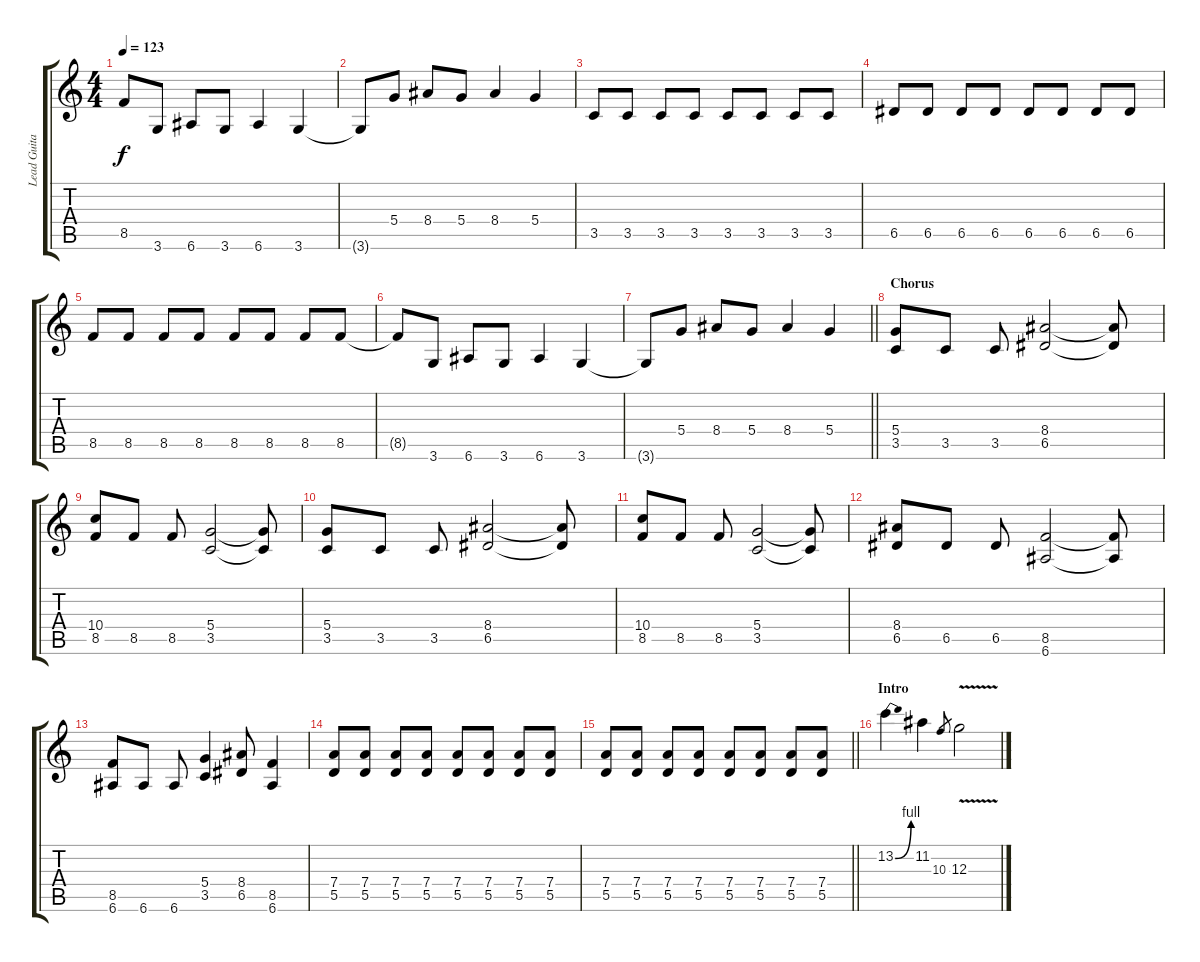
\track ("Lead Guitar II" "Lead Guita") {instrument distortionguitar}
\staff {score tabs}
\tuning (E4 B3 G3 D3 A2 E2) {hide}
\ts (4 4)
\tempo 123
\clef g2
\ks c
8.5{t}.8{dy f} 3.6.8 6.6.8 3.6.8 6.6.4 3.6.4 |
3.6{t}.8 5.4.8 8.4.8 5.4.8 8.4.4 5.4.4 |
3.5.8 3.5.8 3.5.8 3.5.8 3.5.8 3.5.8 3.5.8 3.5.8 |
6.5.8 6.5.8 6.5.8 6.5.8 6.5.8 6.5.8 6.5.8 6.5.8 |
8.5.8 8.5.8 8.5.8 8.5.8 8.5.8 8.5.8 8.5.8 8.5.8 |
8.5{t}.8 3.6.8 6.6.8 3.6.8 6.6.4 3.6.4 |
\barLineRight lightlight
3.6{t}.8 5.4.8 8.4.8 5.4.8 8.4.4 5.4.4 |
\section ("" "Chorus")
(5.4 3.5).8 3.5.8 3.5.8 (8.4 6.5).2 (8.4{t} 6.5{t}).8 |
(10.4 8.5).8 8.5.8 8.5.8 (5.4 3.5).2 (5.4{t} 3.5{t}).8 |
(5.4 3.5).8 3.5.8 3.5.8 (8.4 6.5).2 (8.4{t} 6.5{t}).8 |
(10.4 8.5).8 8.5.8 8.5.8 (5.4 3.5).2 (5.4{t} 3.5{t}).8 |
(8.4 6.5).8 6.5.8 6.5.8 (8.5 6.6).2 (8.5{t} 6.6{t}).8 |
(8.5 6.6).8 6.6.8 6.6.8 (5.4 3.5).4 (8.4 6.5).8 (8.5 6.6).4 |
(7.4 5.5).8 (7.4 5.5).8 (7.4 5.5).8 (7.4 5.5).8 (7.4 5.5).8 (7.4 5.5).8 (7.4 5.5).8 (7.4 5.5).8 |
\barLineRight lightlight
(7.4 5.5).8 (7.4 5.5).8 (7.4 5.5).8 (7.4 5.5).8 (7.4 5.5).8 (7.4 5.5).8 (7.4 5.5).8 (7.4 5.5).8 |
\section ("" "Intro")
13.2{be (bend 0 0 60 4)}.4 11.2.4 10.3.8{gr} 12.3{v}.2
